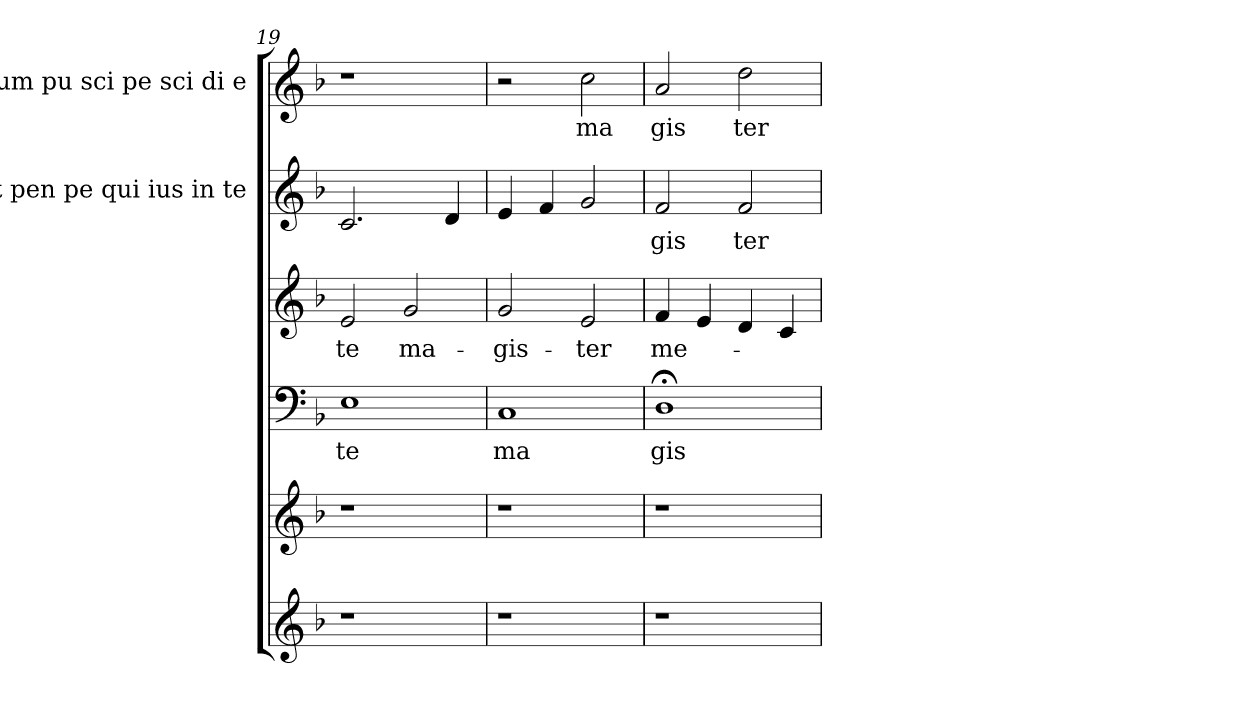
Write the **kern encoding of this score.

**kern	**kern	**kern	**text	**kern	**text	**kern	**text	**kern	**text
*part6	*part5	*part4	*part4	*part3	*part3	*part2	*part2	*part1	*part1
*staff6	*staff5	*staff4	*staff4	*staff3	*staff3	*staff2	*staff2	*staff1	*staff1
*	*	*	*	*	*	*I"dit pen pe qui ius in te	*	*I"lum pu sci pe sci di e	*
*clefG2	*clefG2	*clefF4	*	*clefG2	*	*clefG2	*	*clefG2	*
*k[b-]	*k[b-]	*k[b-]	*	*k[b-]	*	*k[b-]	*	*k[b-]	*
*F:	*F:	*F:	*	*F:	*	*F:	*	*F:	*
=19	=19	=19	=19	=19	=19	=19	=19	=19	=19
!	!	!	!LO:LY:b	!	!LO:LY:b	!	!	!	!
1r	1r	1E	te	2e/	te	2.c/	.	1r	.
!	!	!	!	!	!LO:LY:b	!	!	!	!
.	.	.	.	2g/	ma-	.	.	.	.
.	.	.	.	.	.	4d/	.	.	.
=20	=20	=20	=20	=20	=20	=20	=20	=20	=20
!	!	!	!LO:LY:b	!	!LO:LY:b	!	!	!	!
1r	1r	1C	ma	2g/	-gis-	4e/	.	2r	.
.	.	.	.	.	.	4f/	.	.	.
!	!	!	!	!	!LO:LY:b	!	!	!	!LO:LY:b
.	.	.	.	2e/	-ter	2g/	.	2cc\	ma
=21	=21	=21	=21	=21	=21	=21	=21	=21	=21
!	!	!	!LO:LY:b	!	!LO:LY:b	!	!LO:LY:b	!	!LO:LY:b
1r	1r	1D;<	gis	4f/	me-	2f/	gis	2a/	gis
.	.	.	.	4e/	.	.	.	.	.
!	!	!	!	!	!	!	!LO:LY:b	!	!LO:LY:b
.	.	.	.	4d/	.	2f/	ter	2dd\	ter
.	.	.	.	4c/	.	.	.	.	.
=	=	=	=	=	=	=	=	=	=
*-	*-	*-	*-	*-	*-	*-	*-	*-	*-
